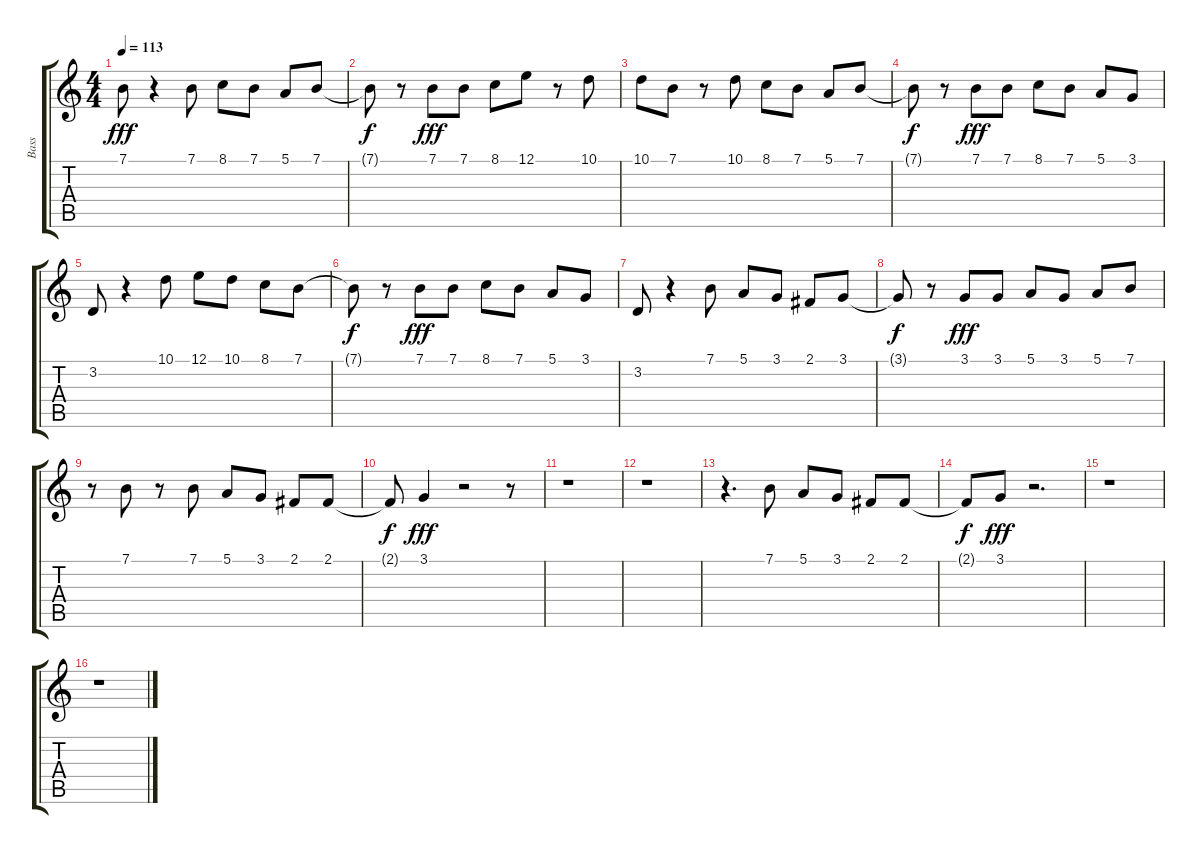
\track (" Bass" " Bass") {instrument marimba}
\staff {score tabs}
\tuning (E4 B3 G3 D3 A2 E2) {hide}
\ts (4 4)
\tempo 113
\clef g2
\ks c
7.1.8{dy fff} r.4 7.1.8 8.1.8 7.1.8 5.1.8 7.1.8 |
7.1{t}.8{dy f} r.8 7.1.8{dy fff} 7.1.8 8.1.8 12.1.8 r.8 10.1.8 |
10.1.8 7.1.8 r.8 10.1.8 8.1.8 7.1.8 5.1.8 7.1.8 |
7.1{t}.8{dy f} r.8 7.1.8{dy fff} 7.1.8 8.1.8 7.1.8 5.1.8 3.1.8 |
3.2.8 r.4 10.1.8 12.1.8 10.1.8 8.1.8 7.1.8 |
7.1{t}.8{dy f} r.8 7.1.8{dy fff} 7.1.8 8.1.8 7.1.8 5.1.8 3.1.8 |
3.2.8 r.4 7.1.8 5.1.8 3.1.8 2.1.8 3.1.8 |
3.1{t}.8{dy f} r.8 3.1.8{dy fff} 3.1.8 5.1.8 3.1.8 5.1.8 7.1.8 |
r.8 7.1.8 r.8 7.1.8 5.1.8 3.1.8 2.1.8 2.1.8 |
2.1{t}.8{dy f} 3.1.4{dy fff} r.2 r.8 |
r.1 |
r.1 |
r.4{d} 7.1.8 5.1.8 3.1.8 2.1.8 2.1.8 |
2.1{t}.8{dy f} 3.1.8{dy fff} r.2{d} |
r.1 |
r.1
